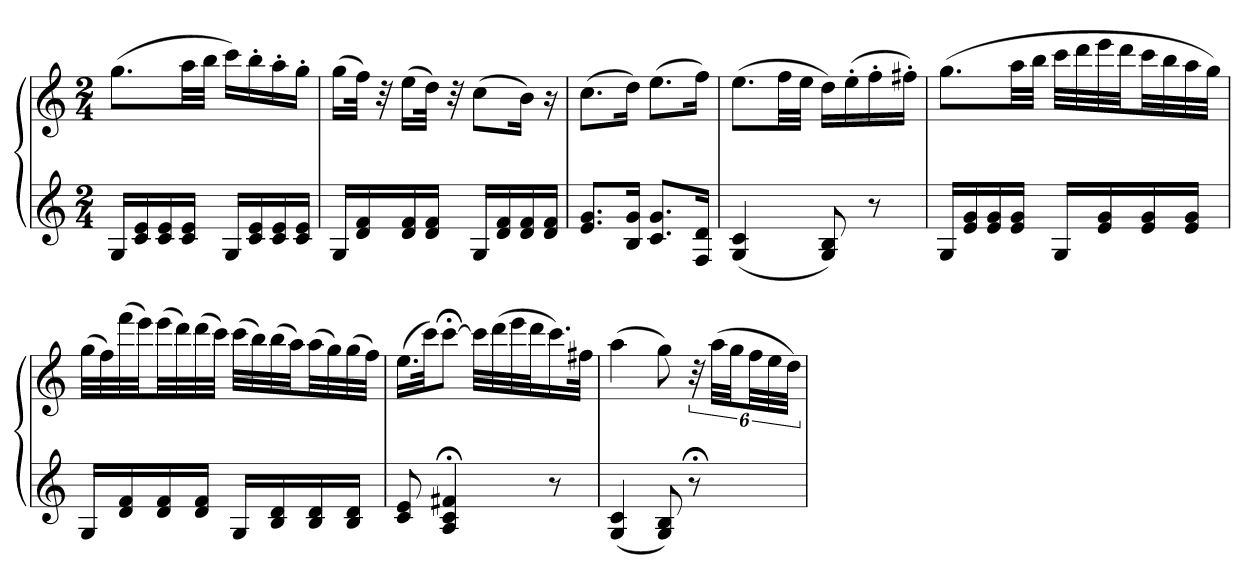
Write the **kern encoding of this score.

**kern	**kern
*part1	*part1
*staff2	*staff1
*M2/4	*M2/4
=	=
16GLL	(8.ggL
16c 16e	.
16c 16e	.
16c 16eJJ	32aaLL
.	32bbJJJ
16GLL	16cccLL)
16c 16e	16bb'
16c 16e	16aa'
16c 16eJJ	16gg'JJ
=	=
16GLL	(16ggLL
16d 16f	32ffJJk)
.	32r
16d 16f	(16eeLL
16d 16fJJ	32ddJJk)
.	32r
16GLL	(8ccL
16d 16f	.
16d 16f	16bJk)
16d 16fJJ	16r
=	=
8.e 8.gL	(8.ccL
16B 16gJk	16ddJk)
8.c 8.gL	(8.eeL
16F 16dJk	16ffJk)
=	=
(4G 4c	(8.eeL
.	32ffLL
.	32eeJJJ
8G 8B)	16ddLL)
.	(16ee'
8r	16ff'
.	16ff#X'JJ)
=	=
16GLL	(8.ggL
16e 16g	.
16e 16g	.
16e 16gJJ	32aaLL
.	32bbJJJ
16GLL	32cccLLL
.	32ddd
16e 16g	32eee
.	32dddJJ
16e 16g	32cccLL
.	32bb
16e 16gJJ	32aa
.	32ggJJJ)
=	=
16GLL	(32ggLLL
.	32ff)
16d 16f	(32fff
.	32eeeJJ)
16d 16f	(32eeeLL
.	32ddd)
16d 16fJJ	(32ddd
.	32cccJJJ)
16GLL	(32cccLLL
.	32bb)
16B 16d	(32bb
.	32aaJJ)
16B 16d	(32aaLL
.	32gg)
16B 16dJJ	(32gg
.	32ffJJJ)
=	=
8c 8e	(16.eeLL
.	32cccJK)
4A;< 4c;< 4f#X;<	[8ccc;<J
.	32cccLLL]
.	(32ddd
.	32eee
.	32dddJ
8r	16.ccc)
.	32ff#XJJk
=	=
(4G 4c	(4aa
8G 8B)	8gg)
8r;<	48r
.	(48aaLLL
.	48ggJJ
.	48ffLL
.	48ee
.	48ddJJJ)
=	=
*-	*-
